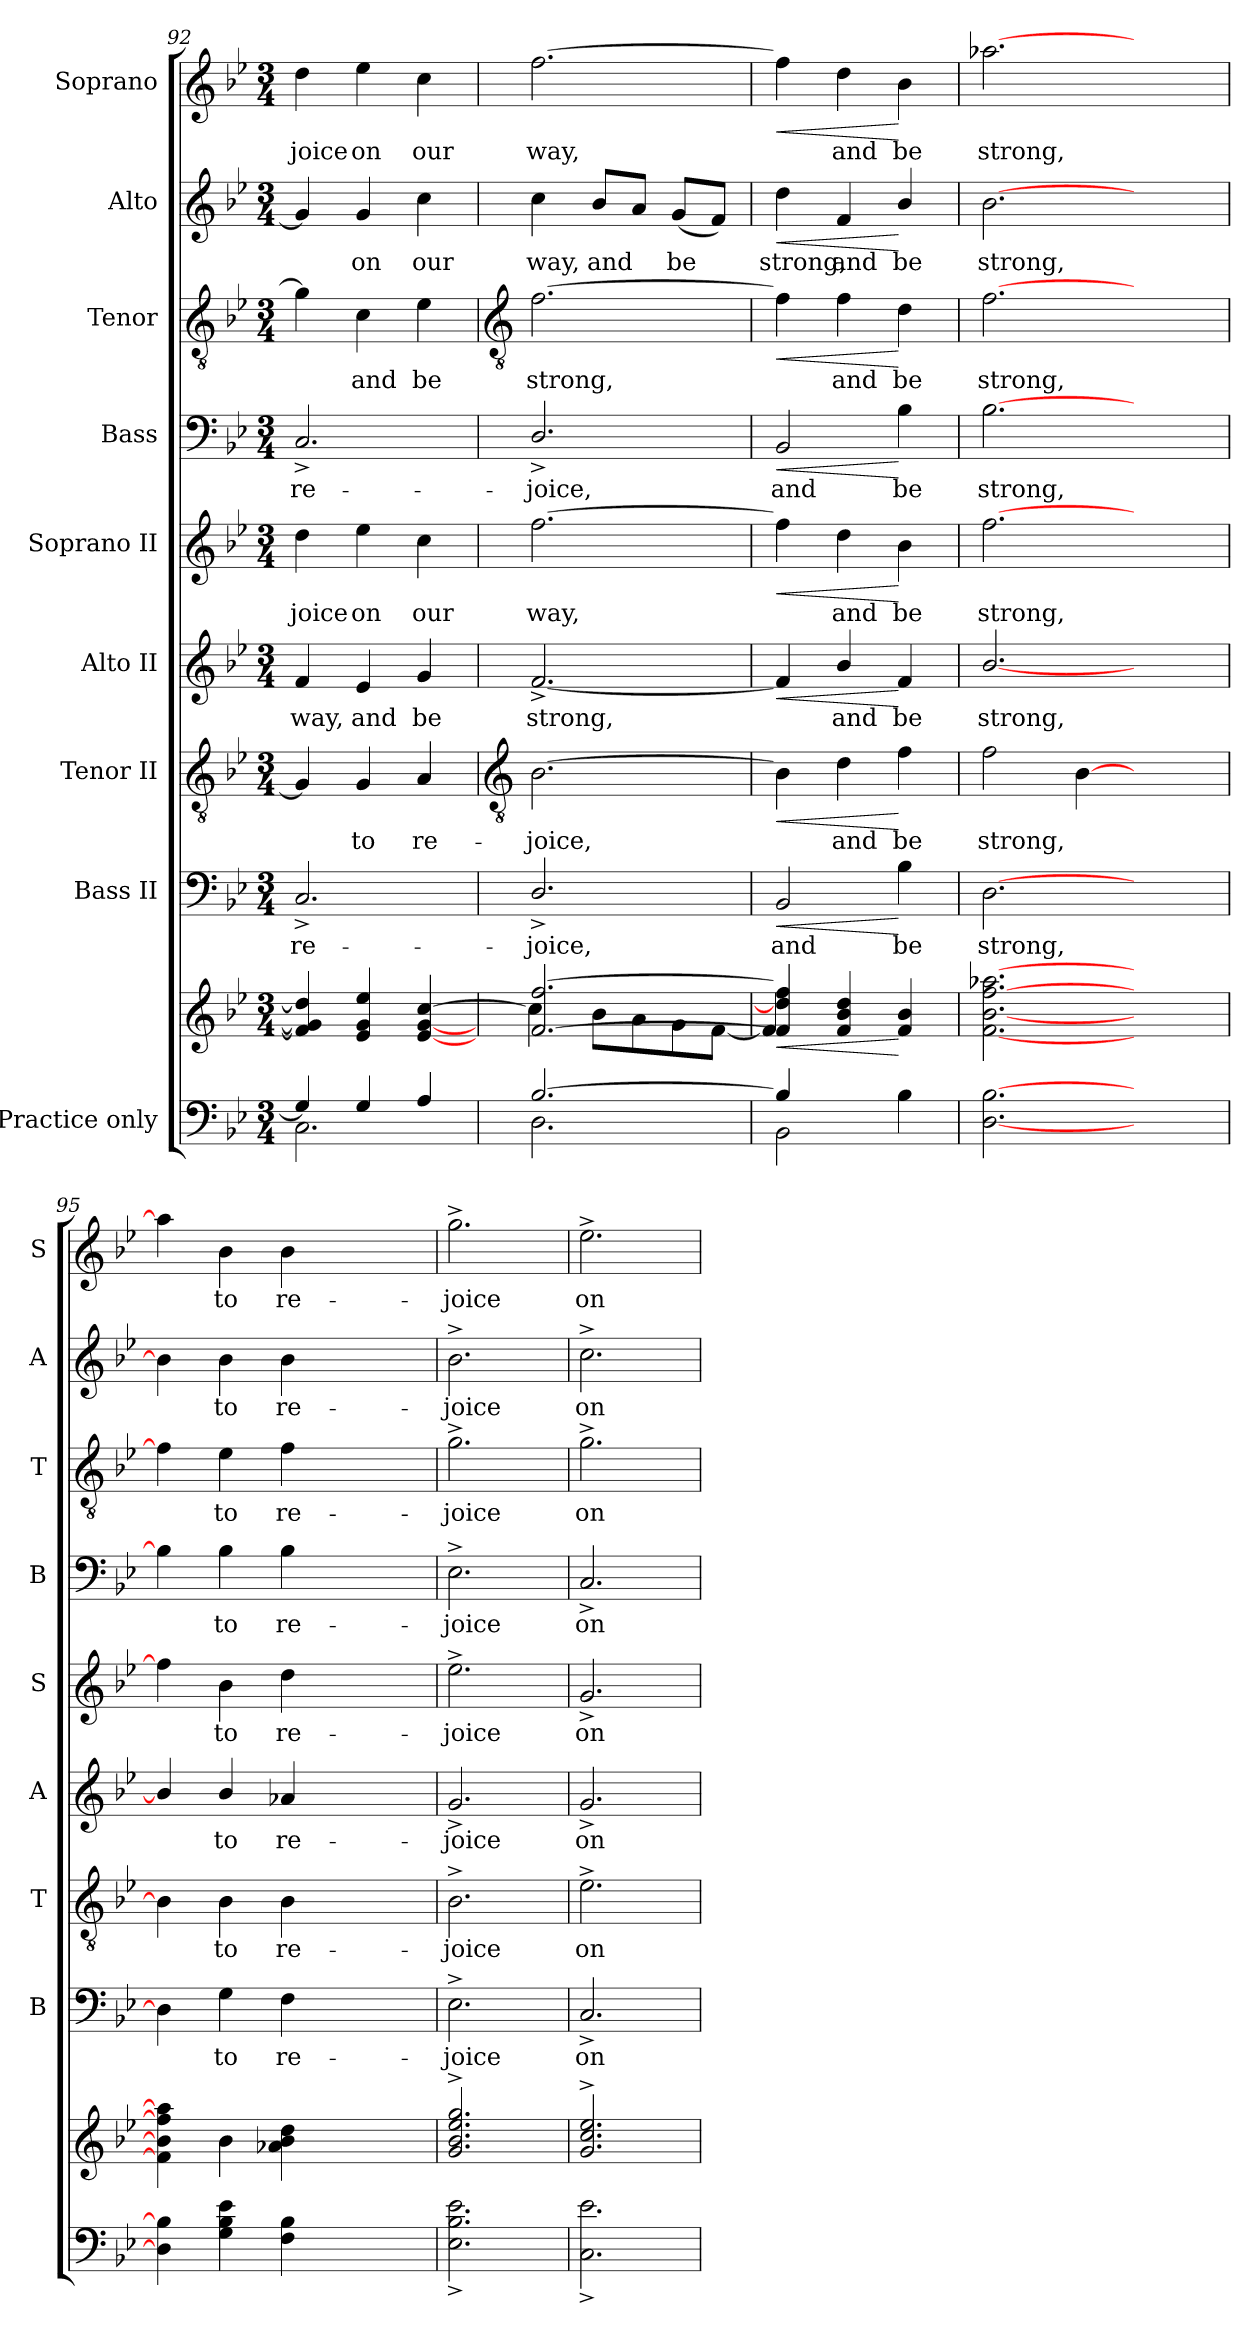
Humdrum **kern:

**kern	**kern	**dynam	**kern	**text	**dynam	**kern	**text	**dynam	**kern	**text	**dynam	**kern	**text	**dynam	**kern	**text	**dynam	**kern	**text	**dynam	**kern	**text	**dynam	**kern	**text	**dynam
*part9	*part9	*part9	*part8	*part8	*part8	*part7	*part7	*part7	*part6	*part6	*part6	*part5	*part5	*part5	*part4	*part4	*part4	*part3	*part3	*part3	*part2	*part2	*part2	*part1	*part1	*part1
*staff10	*staff9	*staff9/10	*staff8	*staff8	*staff8	*staff7	*staff7	*staff7	*staff6	*staff6	*staff6	*staff5	*staff5	*staff5	*staff4	*staff4	*staff4	*staff3	*staff3	*staff3	*staff2	*staff2	*staff2	*staff1	*staff1	*staff1
*I"Practice only	*	*	*I"Bass II	*	*	*I"Tenor II	*	*	*I"Alto II	*	*	*I"Soprano II	*	*	*I"Bass	*	*	*I"Tenor	*	*	*I"Alto	*	*	*I"Soprano	*	*
*	*	*	*I'B	*	*	*I'T	*	*	*I'A	*	*	*I'S	*	*	*I'B	*	*	*I'T	*	*	*I'A	*	*	*I'S	*	*
*clefF4	*clefG2	*	*clefF4	*	*	*clefGv2	*	*	*clefG2	*	*	*clefG2	*	*	*clefF4	*	*	*clefGv2	*	*	*clefG2	*	*	*clefG2	*	*
*k[b-e-]	*k[b-e-]	*	*k[b-e-]	*	*	*k[b-e-]	*	*	*k[b-e-]	*	*	*k[b-e-]	*	*	*k[b-e-]	*	*	*k[b-e-]	*	*	*k[b-e-]	*	*	*k[b-e-]	*	*
*B-:	*B-:	*	*B-:	*	*	*B-:	*	*	*B-:	*	*	*B-:	*	*	*B-:	*	*	*B-:	*	*	*B-:	*	*	*B-:	*	*
*M3/4	*M3/4	*	*M3/4	*	*	*M3/4	*	*	*M3/4	*	*	*M3/4	*	*	*M3/4	*	*	*M3/4	*	*	*M3/4	*	*	*M3/4	*	*
=92	=92	=92	=92	=92	=92	=92	=92	=92	=92	=92	=92	=92	=92	=92	=92	=92	=92	=92	=92	=92	=92	=92	=92	=92	=92	=92
*^	*^	*	*	*	*	*	*	*	*	*	*	*	*	*	*	*	*	*	*	*	*	*	*	*	*	*
!	!	!	!	!	!	!LO:LY:b	!	!	!	!	!	!LO:LY:b	!	!	!LO:LY:b	!	!	!LO:LY:b	!	!	!	!	!	!	!	!	!LO:LY:b	!
4G/]	2.C\	4f/] 4g/] 4dd/]	4ryy	.	2.C^	re-	.	4G]	.	.	4f	way,	.	4dd	-joice	.	2.C^	re-	.	4g]	.	.	4g]	.	.	4dd	-joice	.
!	!	!	!	!	!	!	!	!	!LO:LY:b	!	!	!LO:LY:b	!	!	!LO:LY:b	!	!	!	!	!	!LO:LY:b	!	!	!LO:LY:b	!	!	!LO:LY:b	!
4G/	.	4e-/ 4g/ 4ee-/	4ryy	.	.	.	.	4G	to	.	4e-	and	.	4ee-	on	.	.	.	.	4c	and	.	4g	on	.	4ee-	on	.
!	!	!	!	!	!	!	!	!	!LO:LY:b	!	!	!LO:LY:b	!	!	!LO:LY:b	!	!	!	!	!	!LO:LY:b	!	!	!LO:LY:b	!	!	!LO:LY:b	!
4A/	.	4ryy	[4e-/ [4g/ [4cc/	.	.	.	.	4A	re-	.	4g	be	.	4cc	our	.	.	.	.	4e-	be	.	4cc	our	.	4cc	our	.
!!LO:LB:g=z
=93	=93	=93	=93	=93	=93	=93	=93	=93	=93	=93	=93	=93	=93	=93	=93	=93	=93	=93	=93	=93	=93	=93	=93	=93	=93	=93	=93	=93
*	*	*	*	*	*	*	*	*clefGv2	*	*	*	*	*	*	*	*	*	*	*	*clefGv2	*	*	*	*	*	*	*	*
!	!	!	!	!	!	!LO:LY:b	!	!	!LO:LY:b	!	!	!LO:LY:b	!	!	!LO:LY:b	!	!	!LO:LY:b	!	!	!LO:LY:b	!	!	!LO:LY:b	!	!	!LO:LY:b	!
[2.B-/	2.D	[2.f/ [2.ff/	4cc\]	.	2.D^/	-joice,	.	[2.B-	-joice,	.	[2.f^	strong,	.	[2.ff	way,	.	2.D^/	-joice,	.	[2.f	strong,	.	4cc	way,	.	[2.ff	way,	.
!	!	!	!	!	!	!	!	!	!	!	!	!	!	!	!	!	!	!	!	!	!	!	!	!LO:LY:b	!	!	!	!
.	.	.	8b-\L	.	.	.	.	.	.	.	.	.	.	.	.	.	.	.	.	.	.	.	8b-L	and	.	.	.	.
.	.	.	8a\	.	.	.	.	.	.	.	.	.	.	.	.	.	.	.	.	.	.	.	8aJ	.	.	.	.	.
!	!	!	!	!	!	!	!	!	!	!	!	!	!	!	!	!	!	!	!	!	!	!	!	!LO:LY:b	!	!	!	!
.	.	.	8g\	.	.	.	.	.	.	.	.	.	.	.	.	.	.	.	.	.	.	.	(<8gL	be	.	.	.	.
.	.	.	[8f\J	.	.	.	.	.	.	.	.	.	.	.	.	.	.	.	.	.	.	.	8fJ)	.	.	.	.	.
=94	=94	=94	=94	=94	=94	=94	=94	=94	=94	=94	=94	=94	=94	=94	=94	=94	=94	=94	=94	=94	=94	=94	=94	=94	=94	=94	=94	=94
!	!	!	!	!LO:HP:b	!	!LO:LY:b	!LO:HP:b	!	!	!LO:HP:b	!	!	!LO:HP:b	!	!	!LO:HP:b	!	!LO:LY:b	!LO:HP:b	!	!	!LO:HP:b	!	!LO:LY:b	!LO:HP:b	!	!	!LO:HP:b
4B-/]	2BB-\	4f/] 4dd/] 4ff/]	4f/]	<	2BB-	and	<	4B-]	.	<	4f]	.	<	4ff]	.	<	2BB-	and	<	4f]	.	<	4dd	strong,	<	4ff]	.	<
!	!	!	!	!	!	!	!	!	!LO:LY:b	!	!	!LO:LY:b	!	!	!LO:LY:b	!	!	!	!	!	!LO:LY:b	!	!	!LO:LY:b	!	!	!LO:LY:b	!
4ryy	.	4f 4b- 4dd	4ryy	.	.	.	.	4d	and	.	4b-/	and	.	4dd	and	.	.	.	.	4f	and	.	4f	and	.	4dd	and	.
!	!	!	!	!	!	!LO:LY:b	!	!	!LO:LY:b	!	!	!LO:LY:b	!	!	!LO:LY:b	!	!	!LO:LY:b	!	!	!LO:LY:b	!	!	!LO:LY:b	!	!	!LO:LY:b	!
4ryy	4B-	4f 4b-	4ryy	[	4B-	be	[	4f	be	[	4f	be	[	4b-	be	[	4B-	be	[	4d	be	[	4b-/	be	[	4b-	be	[
=94A	=94A	=94A	=94A	=94A	=94A	=94A	=94A	=94A	=94A	=94A	=94A	=94A	=94A	=94A	=94A	=94A	=94A	=94A	=94A	=94A	=94A	=94A	=94A	=94A	=94A	=94A	=94A	=94A
!	!	!	!	!	!	!LO:LY:b	!	!	!LO:LY:b	!	!	!LO:LY:b	!	!	!LO:LY:b	!	!	!LO:LY:b	!	!	!LO:LY:b	!	!	!LO:LY:b	!	!	!LO:LY:b	!
2ryy	[2.D [2.B-	[2.f [2.b- [2.ff [2.aa-X	2.ryy	.	[2.D	strong,	.	2f	strong,	.	[2.b-/	strong,	.	[2.ff	strong,	.	[2.B-	strong,	.	[2.f	strong,	.	[2.b-	strong,	.	[2.aa-X	strong,	.
4ryy	.	.	.	.	.	.	.	[4B-	.	.	.	.	.	.	.	.	.	.	.	.	.	.	.	.	.	.	.	.
2ryy	2ryy	2ryy	2ryy	.	2ryy	.	.	2ryy	.	.	2ryy	.	.	2ryy	.	.	2ryy	.	.	2ryy	.	.	2ryy	.	.	2ryy	.	.
=95A	=95A	=95A	=95A	=95A	=95A	=95A	=95A	=95A	=95A	=95A	=95A	=95A	=95A	=95A	=95A	=95A	=95A	=95A	=95A	=95A	=95A	=95A	=95A	=95A	=95A	=95A	=95A	=95A
2.ryy	4D] 4B-]	4f] 4b-] 4ff] 4aa-]	2.ryy	.	4D]	.	.	4B-]	.	.	4b-/]	.	.	4ff]	.	.	4B-]	.	.	4f]	.	.	4b-]	.	.	4aa-]	.	.
!	!	!	!	!	!	!LO:LY:b	!	!	!LO:LY:b	!	!	!LO:LY:b	!	!	!LO:LY:b	!	!	!LO:LY:b	!	!	!LO:LY:b	!	!	!LO:LY:b	!	!	!LO:LY:b	!
.	4G 4B- 4e-	4b-	.	.	4G	to	.	4B-	to	.	4b-/	to	.	4b-	to	.	4B-	to	.	4e-	to	.	4b-	to	.	4b-	to	.
!	!	!	!	!	!	!LO:LY:b	!	!	!LO:LY:b	!	!	!LO:LY:b	!	!	!LO:LY:b	!	!	!LO:LY:b	!	!	!LO:LY:b	!	!	!LO:LY:b	!	!	!LO:LY:b	!
.	4F 4B-	4a-X 4b- 4dd	.	.	4F	re-	.	4B-	re-	.	4a-X	re-	.	4dd	re-	.	4B-	re-	.	4f	re-	.	4b-	re-	.	4b-	re-	.
2ryy	2ryy	2ryy	2ryy	.	2ryy	.	.	2ryy	.	.	2ryy	.	.	2ryy	.	.	2ryy	.	.	2ryy	.	.	2ryy	.	.	2ryy	.	.
=96A	=96A	=96A	=96A	=96A	=96A	=96A	=96A	=96A	=96A	=96A	=96A	=96A	=96A	=96A	=96A	=96A	=96A	=96A	=96A	=96A	=96A	=96A	=96A	=96A	=96A	=96A	=96A	=96A
!	!	!	!	!	!	!LO:LY:b	!	!	!LO:LY:b	!	!	!LO:LY:b	!	!	!LO:LY:b	!	!	!LO:LY:b	!	!	!LO:LY:b	!	!	!LO:LY:b	!	!	!LO:LY:b	!
2.ryy	2.E-^ 2.B-^ 2.e-^	2.g^ 2.b-^ 2.ee-^ 2.gg^	2.ryy	.	2.E-^	-joice	.	2.B-^	-joice	.	2.g^	-joice	.	2.ee-^	-joice	.	2.E-^	-joice	.	2.g^	-joice	.	2.b-^	-joice	.	2.gg^	-joice	.
=97A	=97A	=97A	=97A	=97A	=97A	=97A	=97A	=97A	=97A	=97A	=97A	=97A	=97A	=97A	=97A	=97A	=97A	=97A	=97A	=97A	=97A	=97A	=97A	=97A	=97A	=97A	=97A	=97A
!	!	!	!	!	!	!LO:LY:b	!	!	!LO:LY:b	!	!	!LO:LY:b	!	!	!LO:LY:b	!	!	!LO:LY:b	!	!	!LO:LY:b	!	!	!LO:LY:b	!	!	!LO:LY:b	!
2.ryy	2.C^ 2.e-^	2.g^ 2.cc^ 2.ee-^	2.ryy	.	2.C^	on	.	2.e-^	on	.	2.g^	on	.	2.g^	on	.	2.C^	on	.	2.g^	on	.	2.cc^	on	.	2.ee-^	on	.
*v	*v	*	*	*	*	*	*	*	*	*	*	*	*	*	*	*	*	*	*	*	*	*	*	*	*	*	*	*
*	*v	*v	*	*	*	*	*	*	*	*	*	*	*	*	*	*	*	*	*	*	*	*	*	*	*	*	*
=	=	=	=	=	=	=	=	=	=	=	=	=	=	=	=	=	=	=	=	=	=	=	=	=	=	=
*-	*-	*-	*-	*-	*-	*-	*-	*-	*-	*-	*-	*-	*-	*-	*-	*-	*-	*-	*-	*-	*-	*-	*-	*-	*-	*-
